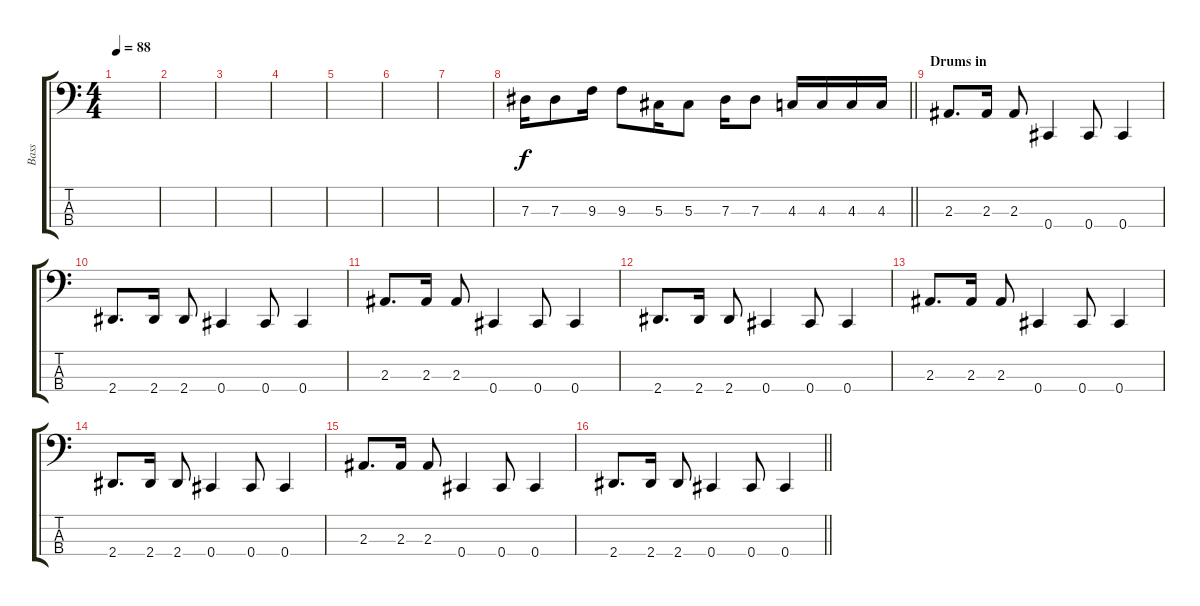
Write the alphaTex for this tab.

\track ("Bass" "Bass") {instrument electricbasspick}
\staff {score tabs}
\tuning (Gb2 Db2 Ab1 Db1) {hide}
\ts (4 4)
\tempo 88
\clef f4
\ks c
|
|
|
|
|
|
|
\barLineRight lightlight
7.3.16 7.3.8 9.3.16 9.3.8 5.3.16 5.3.8 7.3.16 7.3.8 4.3.16 4.3.16 4.3.16 4.3.16 |
\section ("" "Drums in")
2.3.8{d} 2.3.16 2.3.8 0.4.4 0.4.8 0.4.4 |
2.4.8{d} 2.4.16 2.4.8 0.4.4 0.4.8 0.4.4 |
2.3.8{d} 2.3.16 2.3.8 0.4.4 0.4.8 0.4.4 |
2.4.8{d} 2.4.16 2.4.8 0.4.4 0.4.8 0.4.4 |
2.3.8{d} 2.3.16 2.3.8 0.4.4 0.4.8 0.4.4 |
2.4.8{d} 2.4.16 2.4.8 0.4.4 0.4.8 0.4.4 |
2.3.8{d} 2.3.16 2.3.8 0.4.4 0.4.8 0.4.4 |
\barLineRight lightlight
2.4.8{d} 2.4.16 2.4.8 0.4.4 0.4.8 0.4.4
